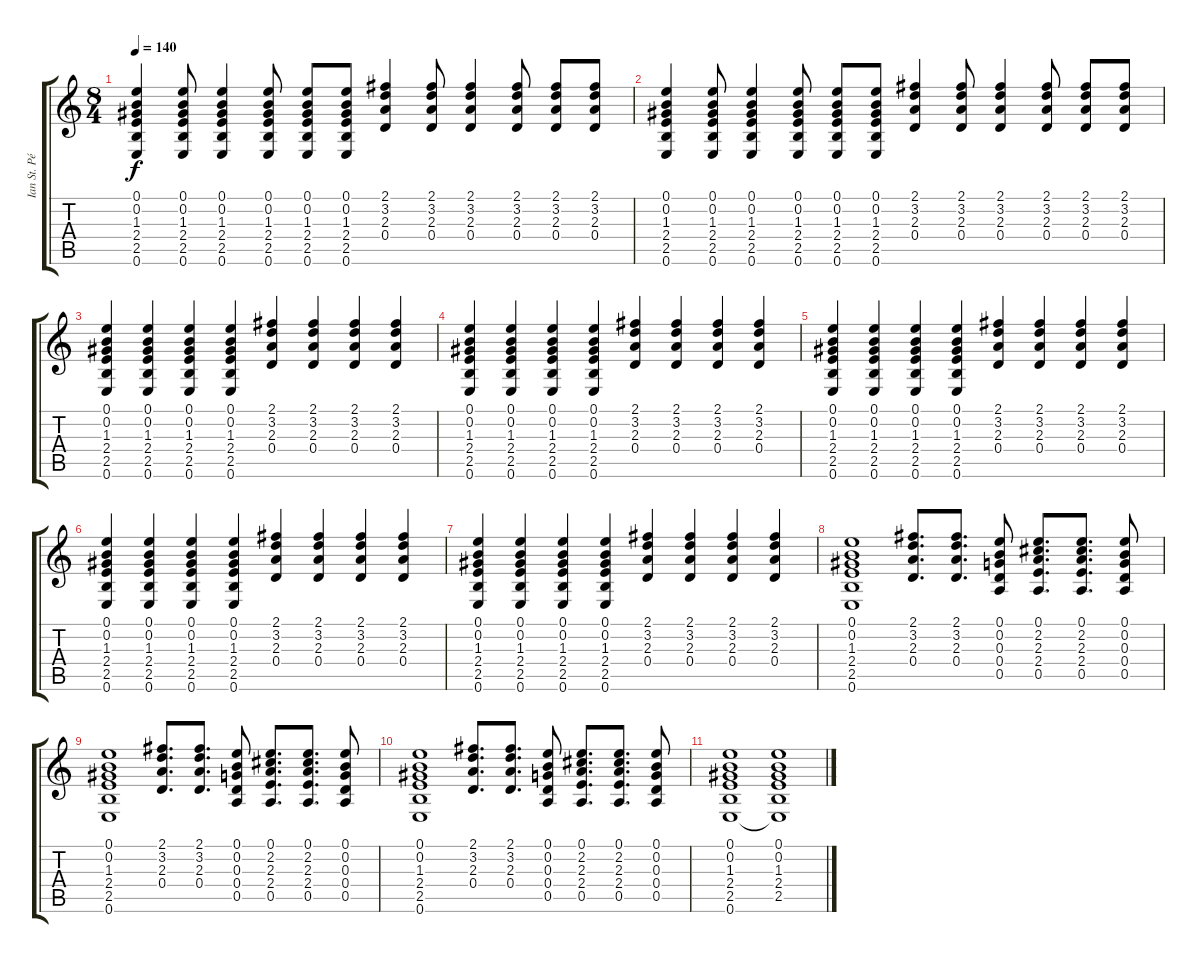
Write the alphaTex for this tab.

\track ("Ian St. Pé" "Ian St. Pé") {instrument distortionguitar}
\staff {score tabs}
\tuning (E4 B3 G3 D3 A2 E2) {hide}
\ts (8 4)
\tempo 140
\clef g2
\ks c
(0.1 0.2 1.3 2.4 2.5 0.6).4{dy f} (0.1 0.2 1.3 2.4 2.5 0.6).8 (0.1 0.2 1.3 2.4 2.5 0.6).4 (0.1 0.2 1.3 2.4 2.5 0.6).8 (0.1 0.2 1.3 2.4 2.5 0.6).8 (0.1 0.2 1.3 2.4 2.5 0.6).8 (2.1 3.2 2.3 0.4).4 (2.1 3.2 2.3 0.4).8 (2.1 3.2 2.3 0.4).4 (2.1 3.2 2.3 0.4).8 (2.1 3.2 2.3 0.4).8 (2.1 3.2 2.3 0.4).8 |
(0.1 0.2 1.3 2.4 2.5 0.6).4 (0.1 0.2 1.3 2.4 2.5 0.6).8 (0.1 0.2 1.3 2.4 2.5 0.6).4 (0.1 0.2 1.3 2.4 2.5 0.6).8 (0.1 0.2 1.3 2.4 2.5 0.6).8 (0.1 0.2 1.3 2.4 2.5 0.6).8 (2.1 3.2 2.3 0.4).4 (2.1 3.2 2.3 0.4).8 (2.1 3.2 2.3 0.4).4 (2.1 3.2 2.3 0.4).8 (2.1 3.2 2.3 0.4).8 (2.1 3.2 2.3 0.4).8 |
(0.1 0.2 1.3 2.4 2.5 0.6).4 (0.1 0.2 1.3 2.4 2.5 0.6).4 (0.1 0.2 1.3 2.4 2.5 0.6).4 (0.1 0.2 1.3 2.4 2.5 0.6).4 (2.1 3.2 2.3 0.4).4 (2.1 3.2 2.3 0.4).4 (2.1 3.2 2.3 0.4).4 (2.1 3.2 2.3 0.4).4 |
(0.1 0.2 1.3 2.4 2.5 0.6).4 (0.1 0.2 1.3 2.4 2.5 0.6).4 (0.1 0.2 1.3 2.4 2.5 0.6).4 (0.1 0.2 1.3 2.4 2.5 0.6).4 (2.1 3.2 2.3 0.4).4 (2.1 3.2 2.3 0.4).4 (2.1 3.2 2.3 0.4).4 (2.1 3.2 2.3 0.4).4 |
(0.1 0.2 1.3 2.4 2.5 0.6).4 (0.1 0.2 1.3 2.4 2.5 0.6).4 (0.1 0.2 1.3 2.4 2.5 0.6).4 (0.1 0.2 1.3 2.4 2.5 0.6).4 (2.1 3.2 2.3 0.4).4 (2.1 3.2 2.3 0.4).4 (2.1 3.2 2.3 0.4).4 (2.1 3.2 2.3 0.4).4 |
(0.1 0.2 1.3 2.4 2.5 0.6).4 (0.1 0.2 1.3 2.4 2.5 0.6).4 (0.1 0.2 1.3 2.4 2.5 0.6).4 (0.1 0.2 1.3 2.4 2.5 0.6).4 (2.1 3.2 2.3 0.4).4 (2.1 3.2 2.3 0.4).4 (2.1 3.2 2.3 0.4).4 (2.1 3.2 2.3 0.4).4 |
(0.1 0.2 1.3 2.4 2.5 0.6).4 (0.1 0.2 1.3 2.4 2.5 0.6).4 (0.1 0.2 1.3 2.4 2.5 0.6).4 (0.1 0.2 1.3 2.4 2.5 0.6).4 (2.1 3.2 2.3 0.4).4 (2.1 3.2 2.3 0.4).4 (2.1 3.2 2.3 0.4).4 (2.1 3.2 2.3 0.4).4 |
(0.1 0.2 1.3 2.4 2.5 0.6).1 (2.1 3.2 2.3 0.4).8{d} (2.1 3.2 2.3 0.4).8{d} (0.1 0.2 0.3 0.4 0.5).8 (0.1 2.2 2.3 2.4 0.5).8{d} (0.1 2.2 2.3 2.4 0.5).8{d} (0.1 0.2 0.3 0.4 0.5).8 |
(0.1 0.2 1.3 2.4 2.5 0.6).1 (2.1 3.2 2.3 0.4).8{d} (2.1 3.2 2.3 0.4).8{d} (0.1 0.2 0.3 0.4 0.5).8 (0.1 2.2 2.3 2.4 0.5).8{d} (0.1 2.2 2.3 2.4 0.5).8{d} (0.1 0.2 0.3 0.4 0.5).8 |
(0.1 0.2 1.3 2.4 2.5 0.6).1 (2.1 3.2 2.3 0.4).8{d} (2.1 3.2 2.3 0.4).8{d} (0.1 0.2 0.3 0.4 0.5).8 (0.1 2.2 2.3 2.4 0.5).8{d} (0.1 2.2 2.3 2.4 0.5).8{d} (0.1 0.2 0.3 0.4 0.5).8 |
(0.1 0.2 1.3 2.4 2.5 0.6).1 (0.1 0.2 1.3 2.4 2.5 0.6{t}).1
